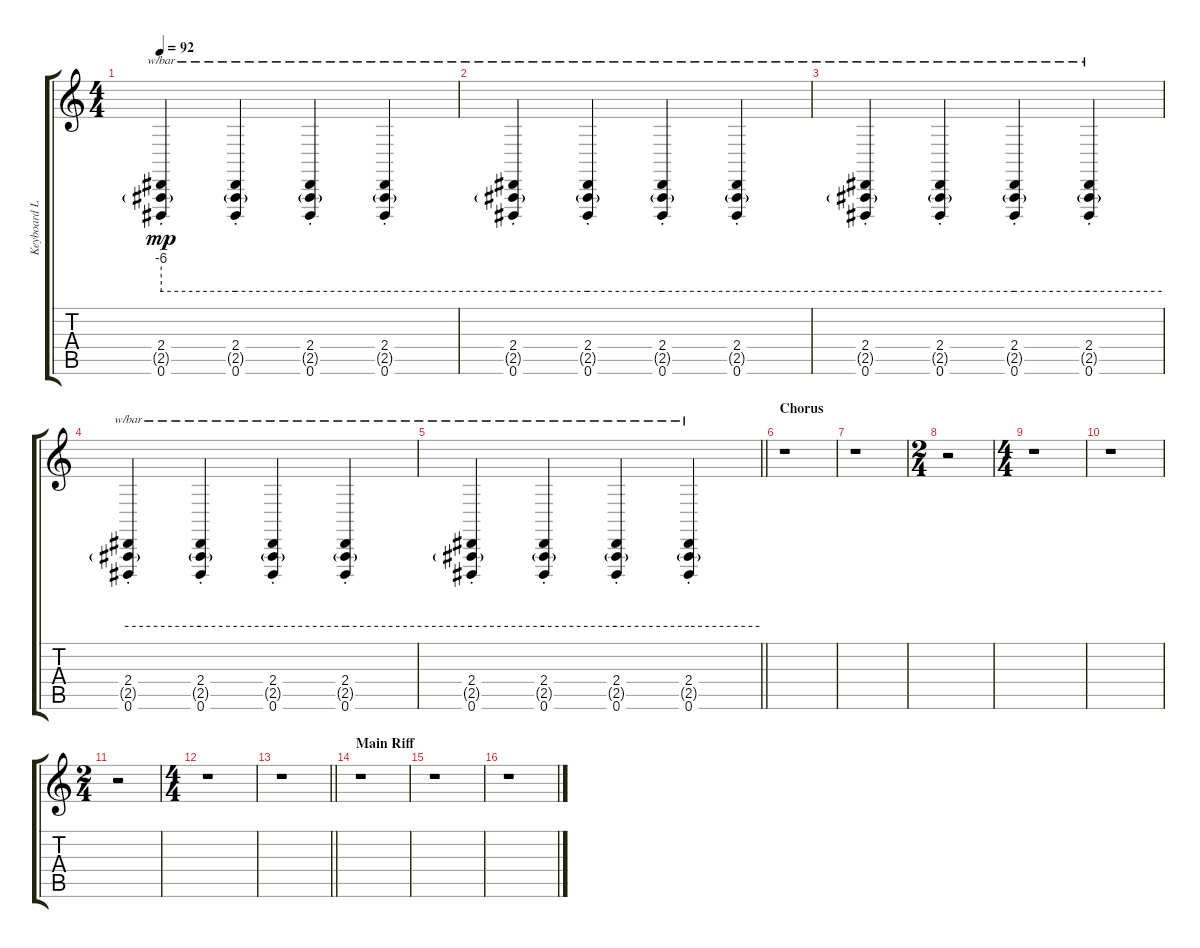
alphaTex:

\track ("Keyboard Lead III" "Keyboard L") {instrument lead2sawtooth}
\staff {score tabs}
\tuning (Eb4 Bb3 Gb3 Db3 Ab2 Eb2) {hide}
\ts (4 4)
\tempo 92
\clef g2
\ks c
(2.4{st} 2.5{g st} 0.6{st}).4{tbe (hold default 0 -24 60 -24) dy mp} (2.4{st} 2.5{g st} 0.6{st}).4{tbe (hold default 0 -24 60 -24)} (2.4{st} 2.5{g st} 0.6{st}).4{tbe (hold default 0 -24 60 -24)} (2.4{st} 2.5{g st} 0.6{st}).4{tbe (hold default 0 -24 60 -24)} |
(2.4{st} 2.5{g st} 0.6{st}).4{tbe (hold default 0 -24 60 -24)} (2.4{st} 2.5{g st} 0.6{st}).4{tbe (hold default 0 -24 60 -24)} (2.4{st} 2.5{g st} 0.6{st}).4{tbe (hold default 0 -24 60 -24)} (2.4{st} 2.5{g st} 0.6{st}).4{tbe (hold default 0 -24 60 -24)} |
(2.4{st} 2.5{g st} 0.6{st}).4{tbe (hold default 0 -24 60 -24)} (2.4{st} 2.5{g st} 0.6{st}).4{tbe (hold default 0 -24 60 -24)} (2.4{st} 2.5{g st} 0.6{st}).4{tbe (hold default 0 -24 60 -24)} (2.4{st} 2.5{g st} 0.6{st}).4{tbe (hold default 0 -24 60 -24)} |
(2.4{st} 2.5{g st} 0.6{st}).4{tbe (hold default 0 -24 60 -24)} (2.4{st} 2.5{g st} 0.6{st}).4{tbe (hold default 0 -24 60 -24)} (2.4{st} 2.5{g st} 0.6{st}).4{tbe (hold default 0 -24 60 -24)} (2.4{st} 2.5{g st} 0.6{st}).4{tbe (hold default 0 -24 60 -24)} |
\barLineRight lightlight
(2.4{st} 2.5{g st} 0.6{st}).4{tbe (hold default 0 -24 60 -24)} (2.4{st} 2.5{g st} 0.6{st}).4{tbe (hold default 0 -24 60 -24)} (2.4{st} 2.5{g st} 0.6{st}).4{tbe (hold default 0 -24 60 -24)} (2.4{st} 2.5{g st} 0.6{st}).4{tbe (hold default 0 -24 60 -24)} |
\section ("" "Chorus")
r.1 |
r.1 |
\ts (2 4)
r.2 |
\ts (4 4)
r.1 |
r.1 |
\ts (2 4)
r.2 |
\ts (4 4)
r.1 |
\barLineRight lightlight
r.1 |
\section ("" "Main Riff")
r.1 |
r.1 |
r.1
